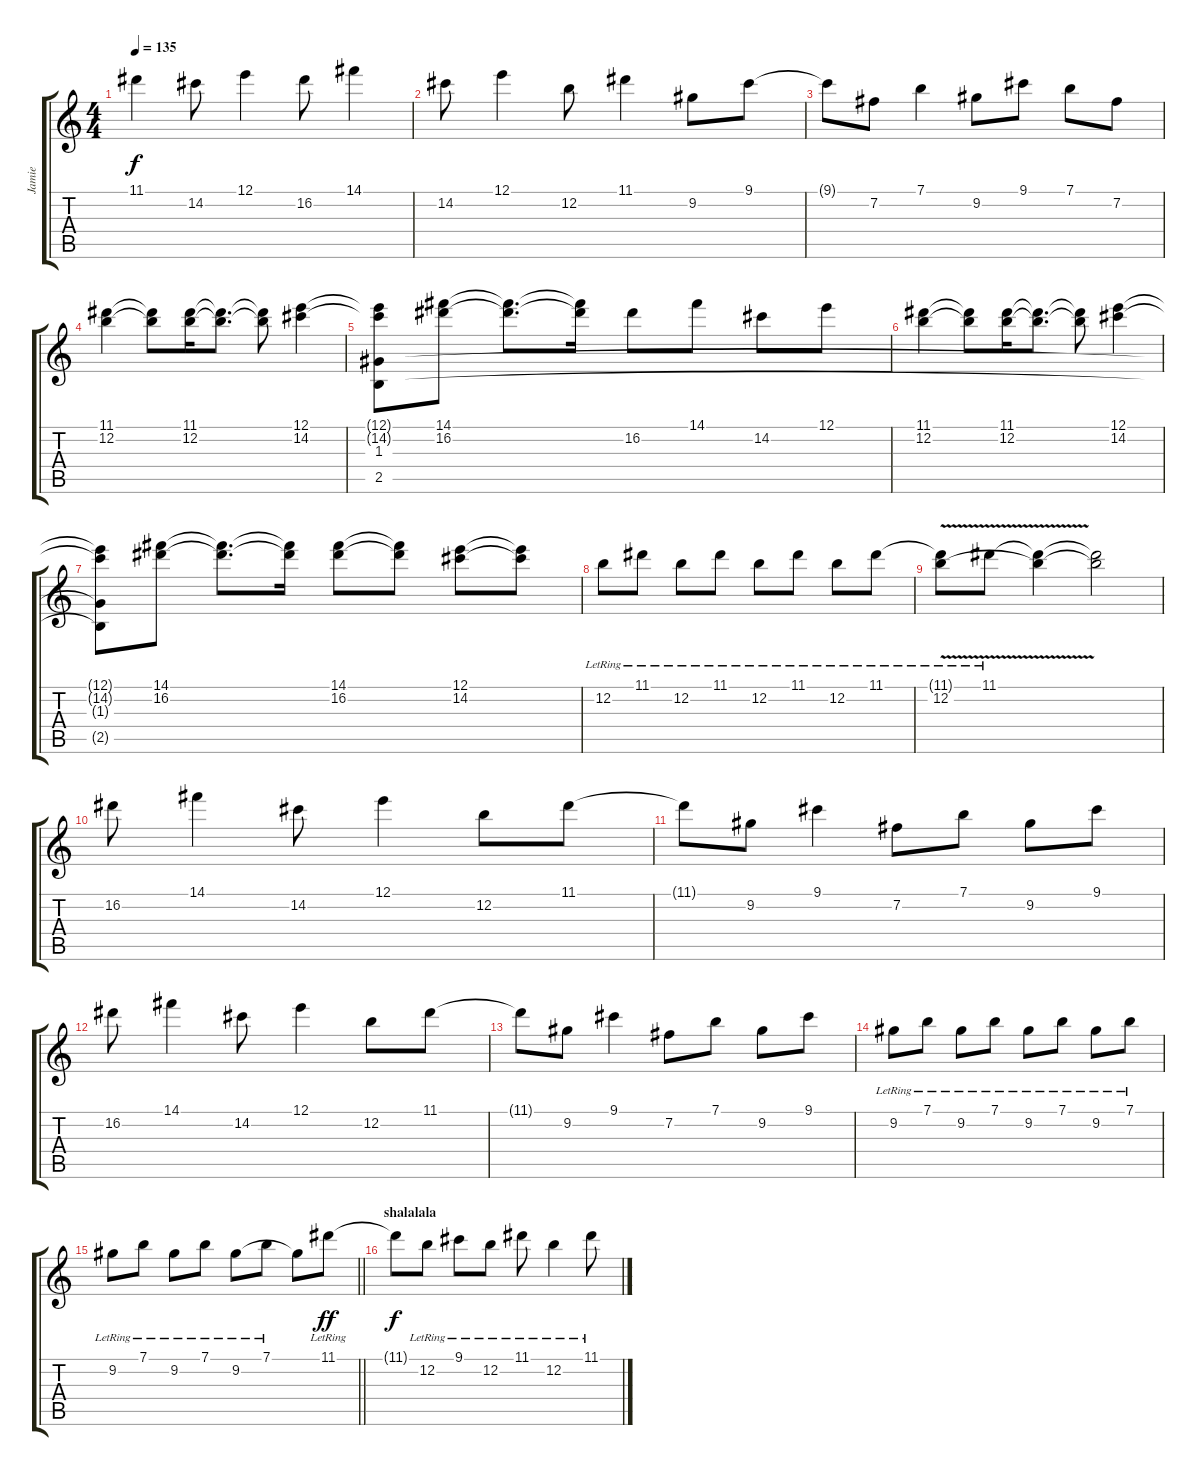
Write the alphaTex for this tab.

\track ("Jamie" "Jamie") {instrument electricguitarjazz}
\staff {score tabs}
\tuning (E4 B3 G3 D3 A2 E2) {hide}
\ts (4 4)
\tempo 135
\clef g2
\ks c
11.1.4{dy f} 14.2.8 12.1.4 16.2.8 14.1.4 |
14.2.8 12.1.4 12.2.8 11.1.4 9.2.8 9.1.8 |
9.1{t}.8 7.2.8 7.1.4 9.2.8 9.1.8 7.1.8 7.2.8 |
(11.1 12.2).4 (11.1{t} 12.2{t}).8 (11.1 12.2).16 (11.1{t} 12.2{t}).8{d} (11.1{t} 12.2{t}).8 (12.1 14.2).4 |
(12.1{t} 14.2{t} 1.3 2.5).8 (14.1 16.2).8 (14.1{t} 16.2{t}).8{d} (14.1{t} 16.2{t}).16 16.2.8 14.1.8 14.2.8 12.1.8 |
(11.1 12.2).4 (11.1{t} 12.2{t}).8 (11.1 12.2).16 (11.1{t} 12.2{t}).8{d} (11.1{t} 12.2{t}).8 (12.1 14.2).4 |
(12.1{t} 14.2{t} 1.3{t} 2.5{t}).8 (14.1 16.2).8 (14.1{t} 16.2{t}).8{d} (14.1{t} 16.2{t}).16 (14.1 16.2).8 (14.1{t} 16.2{t}).8 (12.1 14.2).8 (12.1{t} 14.2{t}).8 |
12.2{lr}.8 11.1{lr}.8 12.2{lr}.8 11.1{lr}.8 12.2{lr}.8 11.1{lr}.8 12.2{lr}.8 11.1{lr}.8 |
(11.1{t} 12.2{v lr}).8 11.1{v lr}.8 (11.1{t} 12.2{t}).4 (11.1{t} 12.2{t}).2 |
16.2.8 14.1.4 14.2.8 12.1.4 12.2.8 11.1.8 |
11.1{t}.8 9.2.8 9.1.4 7.2.8 7.1.8 9.2.8 9.1.8 |
16.2.8 14.1.4 14.2.8 12.1.4 12.2.8 11.1.8 |
11.1{t}.8 9.2.8 9.1.4 7.2.8 7.1.8 9.2.8 9.1.8 |
9.2{lr}.8 7.1{lr}.8 9.2{lr}.8 7.1{lr}.8 9.2{lr}.8 7.1{lr}.8 9.2{lr}.8 7.1{lr}.8 |
\barLineRight lightlight
9.2{lr}.8 7.1{lr}.8 9.2{lr}.8 7.1{lr}.8 9.2{lr}.8 7.1{lr}.8 9.2{t}.8 11.1{lr}.8{dy ff} |
\section ("" "shalalala")
11.1{t}.8{dy f} 12.2{lr}.8 9.1{lr}.8 12.2{lr}.8 11.1{lr}.8 12.2{lr}.4 11.1{lr}.8
